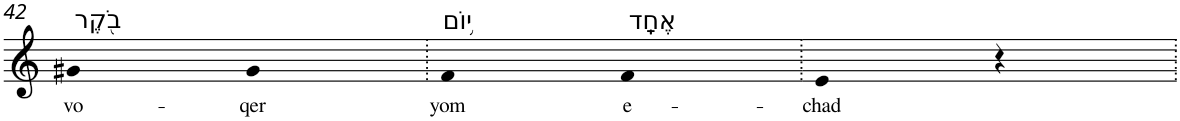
**kern	**text
*part1	*part1
*staff1	*staff1
*I"Piano	*
*I'Pno	*
!!LO:PB:g=z
*clefG2	*
*k[]	*
=42	=42
!LO:TX:a:t=בֹ֖קֶר	!
!	!LO:LY:b
4g#X	vo-
!	!LO:LY:b
4g#	-qer
=43.	=43.
!LO:TX:a:t=י֥וֹם	!
!	!LO:LY:b
4f	yom
!LO:TX:a:t=אֶחָֽד	!
!	!LO:LY:b
4f	e-
=44.	=44.
!	!LO:LY:b
4e	-chad
4r	.
=.	=.
*-	*-
